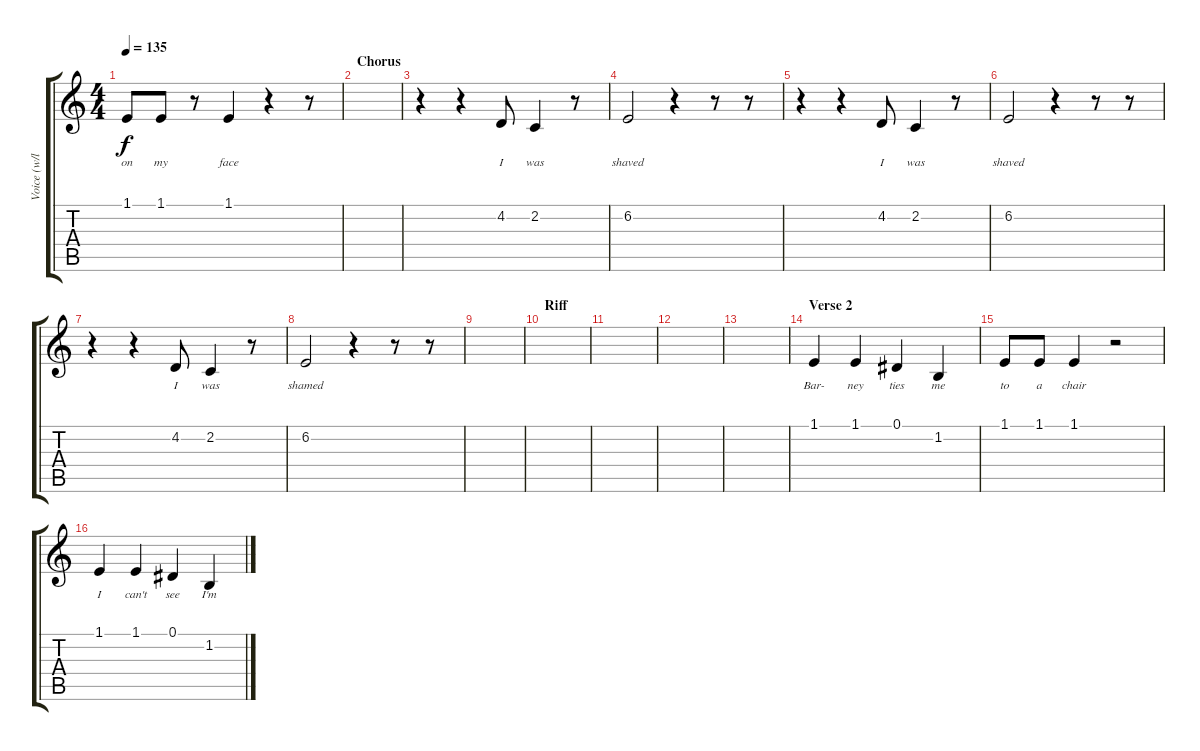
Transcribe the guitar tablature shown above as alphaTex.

\track ("Voice (w/lyrix)" "Voice (w/l") {instrument tenorsax}
\staff {score tabs}
\tuning (Eb4 Bb3 Gb3 Db3 Ab2 Eb2) {hide}
\ts (4 4)
\tempo 135
\clef g2
\ks c
1.1.8{lyrics (0 "on") lyrics (1 "") lyrics (2 "") lyrics (3 "") lyrics (4 "") dy f} 1.1.8{lyrics (0 "my") lyrics (1 "") lyrics (2 "") lyrics (3 "") lyrics (4 "")} r.8 1.1.4{lyrics (0 "face") lyrics (1 "") lyrics (2 "") lyrics (3 "") lyrics (4 "")} r.4 r.8 |
\section ("" "Chorus")
|
r.4 r.4 4.2.8{lyrics (0 "I") lyrics (1 "") lyrics (2 "") lyrics (3 "") lyrics (4 "")} 2.2.4{lyrics (0 "was") lyrics (1 "") lyrics (2 "") lyrics (3 "") lyrics (4 "")} r.8 |
6.2.2{lyrics (0 "shaved") lyrics (1 "") lyrics (2 "") lyrics (3 "") lyrics (4 "")} r.4 r.8 r.8 |
r.4 r.4 4.2.8{lyrics (0 "I") lyrics (1 "") lyrics (2 "") lyrics (3 "") lyrics (4 "")} 2.2.4{lyrics (0 "was") lyrics (1 "") lyrics (2 "") lyrics (3 "") lyrics (4 "")} r.8 |
6.2.2{lyrics (0 "shaved") lyrics (1 "") lyrics (2 "") lyrics (3 "") lyrics (4 "")} r.4 r.8 r.8 |
r.4 r.4 4.2.8{lyrics (0 "I") lyrics (1 "") lyrics (2 "") lyrics (3 "") lyrics (4 "")} 2.2.4{lyrics (0 "was") lyrics (1 "") lyrics (2 "") lyrics (3 "") lyrics (4 "")} r.8 |
6.2.2{lyrics (0 "shamed") lyrics (1 "") lyrics (2 "") lyrics (3 "") lyrics (4 "")} r.4 r.8 r.8 |
|
\section ("" "Riff")
|
|
|
|
\section ("" "Verse 2")
1.1.4{lyrics (0 "Bar-") lyrics (1 "") lyrics (2 "") lyrics (3 "") lyrics (4 "")} 1.1.4{lyrics (0 "ney") lyrics (1 "") lyrics (2 "") lyrics (3 "") lyrics (4 "")} 0.1.4{lyrics (0 "ties") lyrics (1 "") lyrics (2 "") lyrics (3 "") lyrics (4 "")} 1.2.4{lyrics (0 "me") lyrics (1 "") lyrics (2 "") lyrics (3 "") lyrics (4 "")} |
1.1.8{lyrics (0 "to") lyrics (1 "") lyrics (2 "") lyrics (3 "") lyrics (4 "")} 1.1.8{lyrics (0 "a") lyrics (1 "") lyrics (2 "") lyrics (3 "") lyrics (4 "")} 1.1.4{lyrics (0 "chair") lyrics (1 "") lyrics (2 "") lyrics (3 "") lyrics (4 "")} r.2 |
1.1.4{lyrics (0 "I") lyrics (1 "") lyrics (2 "") lyrics (3 "") lyrics (4 "")} 1.1.4{lyrics (0 "can't") lyrics (1 "") lyrics (2 "") lyrics (3 "") lyrics (4 "")} 0.1.4{lyrics (0 "see") lyrics (1 "") lyrics (2 "") lyrics (3 "") lyrics (4 "")} 1.2.4{lyrics (0 "I'm") lyrics (1 "") lyrics (2 "") lyrics (3 "") lyrics (4 "")}
